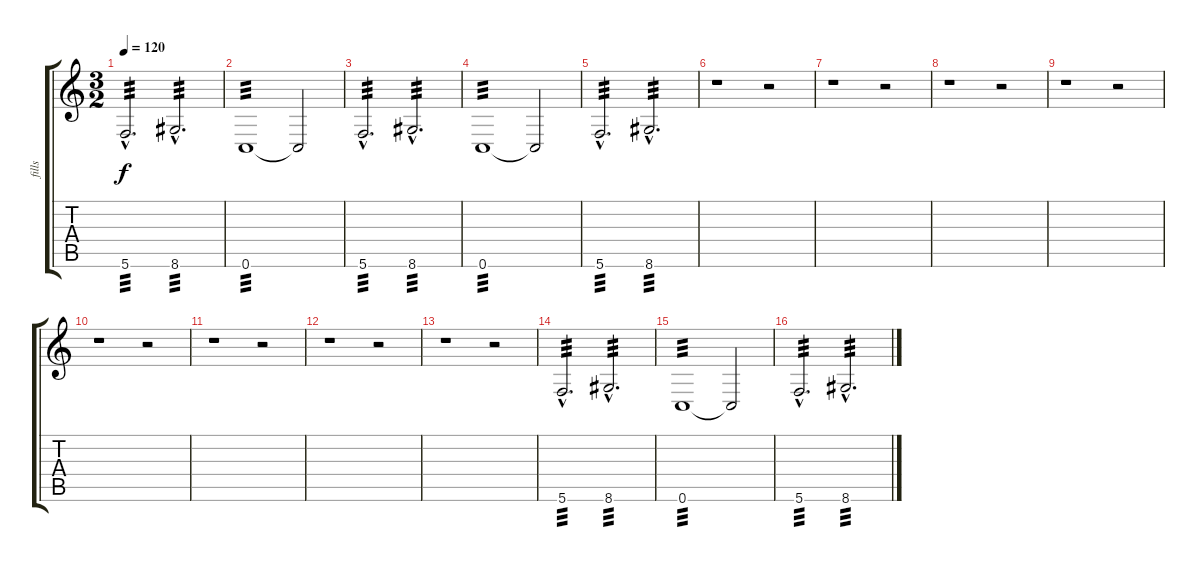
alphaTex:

\track ("fills" "fills") {instrument distortionguitar}
\staff {score tabs}
\tuning (C4 G3 Eb3 Bb2 F2 C2) {hide}
\ts (3 2)
\tempo 120
\clef g2
\ks c
5.6{hac}.2{d tp 3 dy f} 8.6{hac}.2{d tp 3} |
0.6.1{tp 3} 0.6{t}.2 |
5.6{hac}.2{d tp 3} 8.6{hac}.2{d tp 3} |
0.6.1{tp 3} 0.6{t}.2 |
5.6{hac}.2{d tp 3} 8.6{hac}.2{d tp 3} |
r.1 r.2 |
r.1 r.2 |
r.1 r.2 |
r.1 r.2 |
r.1 r.2 |
r.1 r.2 |
r.1 r.2 |
r.1 r.2 |
5.6{hac}.2{d tp 3 balance 8} 8.6{hac}.2{d tp 3} |
0.6.1{tp 3} 0.6{t}.2 |
5.6{hac}.2{d tp 3} 8.6{hac}.2{d tp 3}
